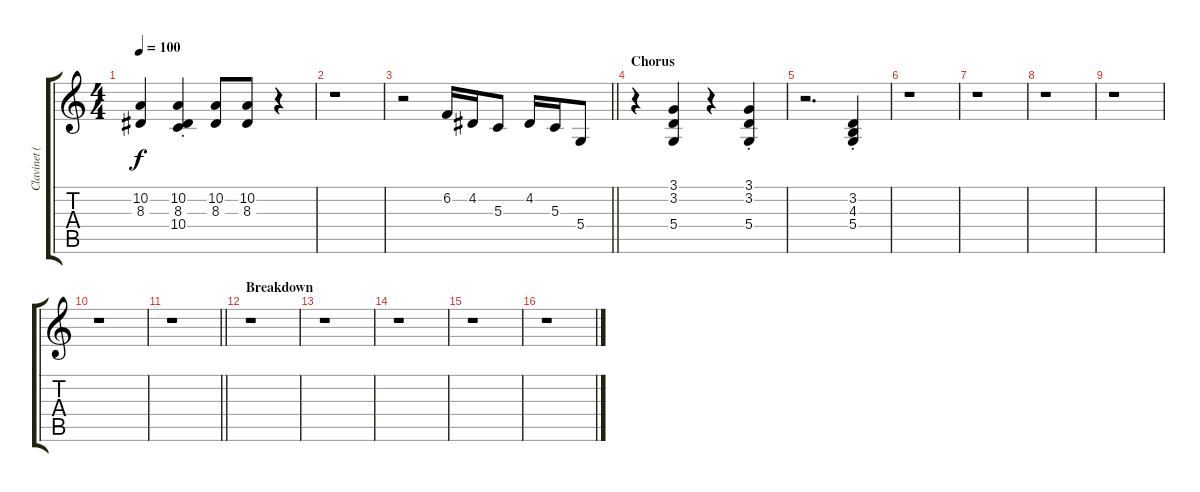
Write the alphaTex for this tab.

\track ("Clavinet (Preston)" "Clavinet (") {instrument clavinet}
\staff {score tabs}
\tuning (E4 B3 G3 D3 A2 E2) {hide}
\ts (4 4)
\tempo 100
\clef g2
\ks c
(10.2{t} 8.3{t}).4{dy f} (10.2{st} 8.3{st} 10.4{st}).4 (10.2 8.3).8 (10.2 8.3).8 r.4 |
r.1 |
\barLineRight lightlight
r.2 6.2.16 4.2.16 5.3.8 4.2.16 5.3.16 5.4.8 |
\section ("" "Chorus")
r.4 (3.1 3.2 5.4).4 r.4 (3.1{st} 3.2{st} 5.4{st}).4 |
r.2{d} (3.2{st} 4.3{st} 5.4{st}).4 |
r.1 |
r.1 |
r.1 |
r.1 |
r.1 |
\barLineRight lightlight
r.1 |
\section ("" "Breakdown")
r.1 |
r.1 |
r.1 |
r.1 |
r.1
